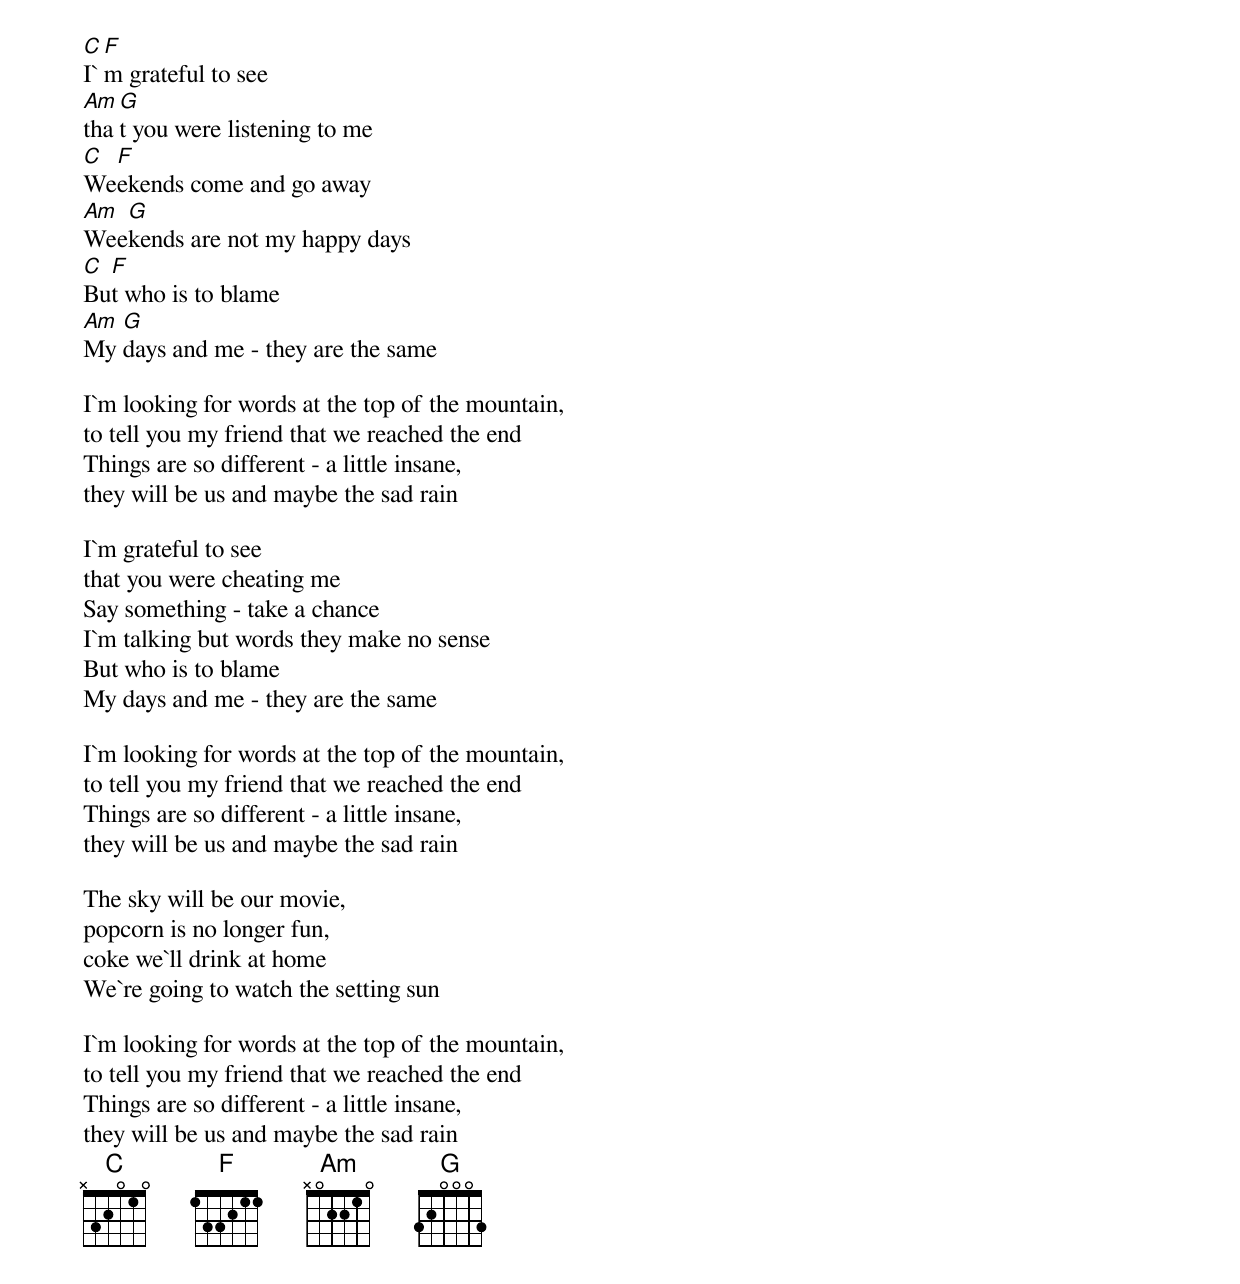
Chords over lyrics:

C F
I`m grateful to see
Am G
that you were listening to me
C F
Weekends come and go away
Am G
Weekends are not my happy days
C F
But who is to blame
Am G
My days and me - they are the same

I`m looking for words at the top of the mountain,
to tell you my friend that we reached the end
Things are so different - a little insane,
they will be us and maybe the sad rain

I`m grateful to see
that you were cheating me
Say something - take a chance
I`m talking but words they make no sense
But who is to blame
My days and me - they are the same

I`m looking for words at the top of the mountain,
to tell you my friend that we reached the end
Things are so different - a little insane,
they will be us and maybe the sad rain

The sky will be our movie,
popcorn is no longer fun,
coke we`ll drink at home
We`re going to watch the setting sun

I`m looking for words at the top of the mountain,
to tell you my friend that we reached the end
Things are so different - a little insane,
they will be us and maybe the sad rain
